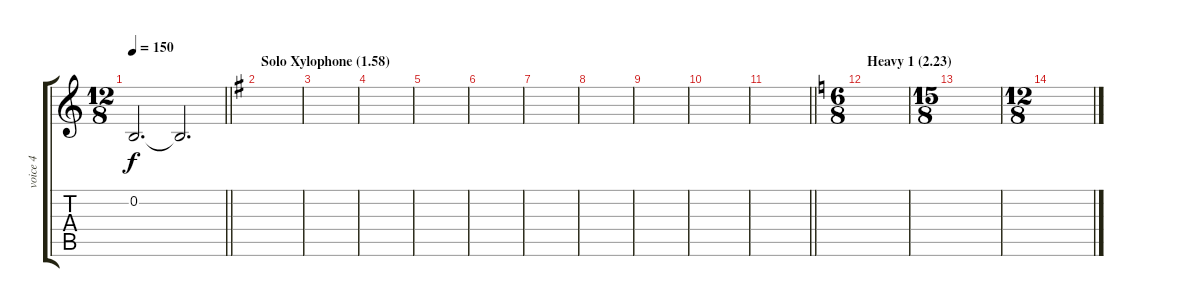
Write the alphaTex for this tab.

\track ("voice 4" "voice 4") {instrument baritonesax}
\staff {score tabs}
\tuning (E4 B3 G3 D3 A2 E2) {hide}
\ts (12 8)
\tempo 150
\clef g2
\barLineRight lightlight
\ks c
0.2.2{d dy f} 0.2{t}.2{d} |
\section ("" "Solo Xylophone (1.58)")
\ks g
|
|
|
|
|
|
|
|
|
\barLineRight lightlight
|
\ts (6 8)
\section ("" "Heavy 1 (2.23)")
\ks c
|
\ts (15 8)
|
\ts (12 8)
